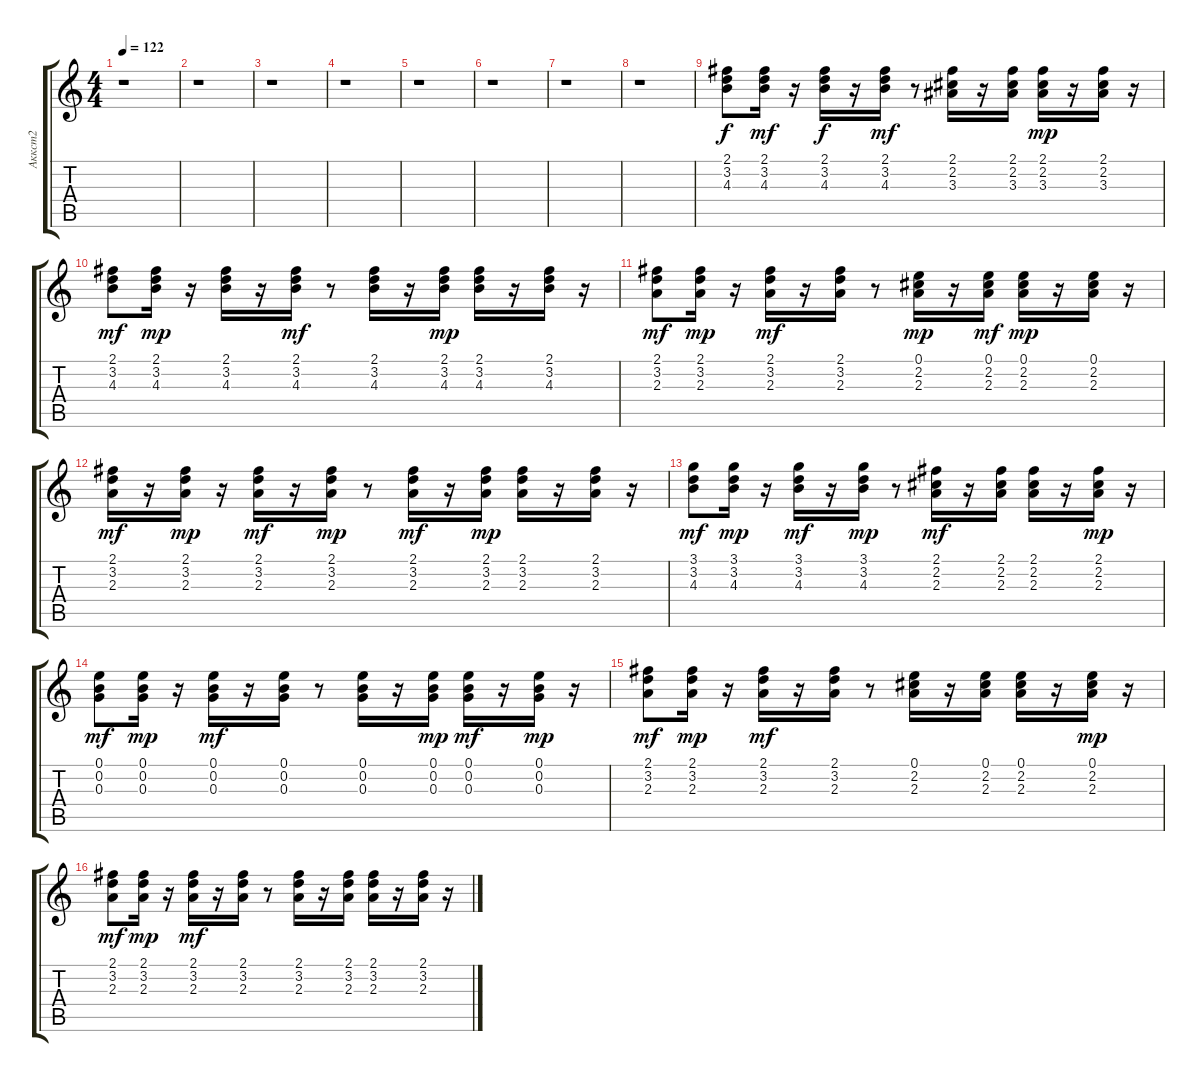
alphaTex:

\track ("Аккст2" "Аккст2") {instrument acousticguitarsteel}
\staff {score tabs}
\tuning (E4 B3 G3 D3 A2 E2) {hide}
\ts (4 4)
\tempo 122
\clef g2
\ks c
r.1{dy mf} |
r.1 |
r.1 |
r.1 |
r.1 |
r.1 |
r.1 |
r.1 |
(2.1 3.2 4.3).8{dy f} (2.1 3.2 4.3).16{dy mf} r.16 (2.1 3.2 4.3).16{dy f} r.16 (2.1 3.2 4.3).16{dy mf} r.8 (2.1 2.2 3.3).16 r.16 (2.1 2.2 3.3).16 (2.1 2.2 3.3).16{dy mp} r.16 (2.1 2.2 3.3).16 r.16 |
(2.1 3.2 4.3).8{dy mf} (2.1 3.2 4.3).16{dy mp} r.16 (2.1 3.2 4.3).16 r.16 (2.1 3.2 4.3).16{dy mf} r.8 (2.1 3.2 4.3).16 r.16 (2.1 3.2 4.3).16{dy mp} (2.1 3.2 4.3).16 r.16 (2.1 3.2 4.3).16 r.16 |
(2.1 3.2 2.3).8{dy mf} (2.1 3.2 2.3).16{dy mp} r.16 (2.1 3.2 2.3).16{dy mf} r.16 (2.1 3.2 2.3).16 r.8 (0.1 2.2 2.3).16{dy mp} r.16 (0.1 2.2 2.3).16{dy mf} (0.1 2.2 2.3).16{dy mp} r.16 (0.1 2.2 2.3).16 r.16 |
(2.1 3.2 2.3).16{dy mf} r.16 (2.1 3.2 2.3).16{dy mp} r.16 (2.1 3.2 2.3).16{dy mf} r.16 (2.1 3.2 2.3).16{dy mp} r.8 (2.1 3.2 2.3).16{dy mf} r.16 (2.1 3.2 2.3).16{dy mp} (2.1 3.2 2.3).16 r.16 (2.1 3.2 2.3).16 r.16 |
(3.1 3.2 4.3).8{dy mf} (3.1 3.2 4.3).16{dy mp} r.16 (3.1 3.2 4.3).16{dy mf} r.16 (3.1 3.2 4.3).16{dy mp} r.8 (2.1 2.2 2.3).16{dy mf} r.16 (2.1 2.2 2.3).16 (2.1 2.2 2.3).16 r.16 (2.1 2.2 2.3).16{dy mp} r.16 |
(0.1 0.2 0.3).8{dy mf} (0.1 0.2 0.3).16{dy mp} r.16 (0.1 0.2 0.3).16{dy mf} r.16 (0.1 0.2 0.3).16 r.8 (0.1 0.2 0.3).16 r.16 (0.1 0.2 0.3).16{dy mp} (0.1 0.2 0.3).16{dy mf} r.16 (0.1 0.2 0.3).16{dy mp} r.16 |
(2.1 3.2 2.3).8{dy mf} (2.1 3.2 2.3).16{dy mp} r.16 (2.1 3.2 2.3).16{dy mf} r.16 (2.1 3.2 2.3).16 r.8 (0.1 2.2 2.3).16 r.16 (0.1 2.2 2.3).16 (0.1 2.2 2.3).16 r.16 (0.1 2.2 2.3).16{dy mp} r.16 |
(2.1 3.2 2.3).8{dy mf} (2.1 3.2 2.3).16{dy mp} r.16 (2.1 3.2 2.3).16{dy mf} r.16 (2.1 3.2 2.3).16 r.8 (2.1 3.2 2.3).16 r.16 (2.1 3.2 2.3).16 (2.1 3.2 2.3).16 r.16 (2.1 3.2 2.3).16 r.16
